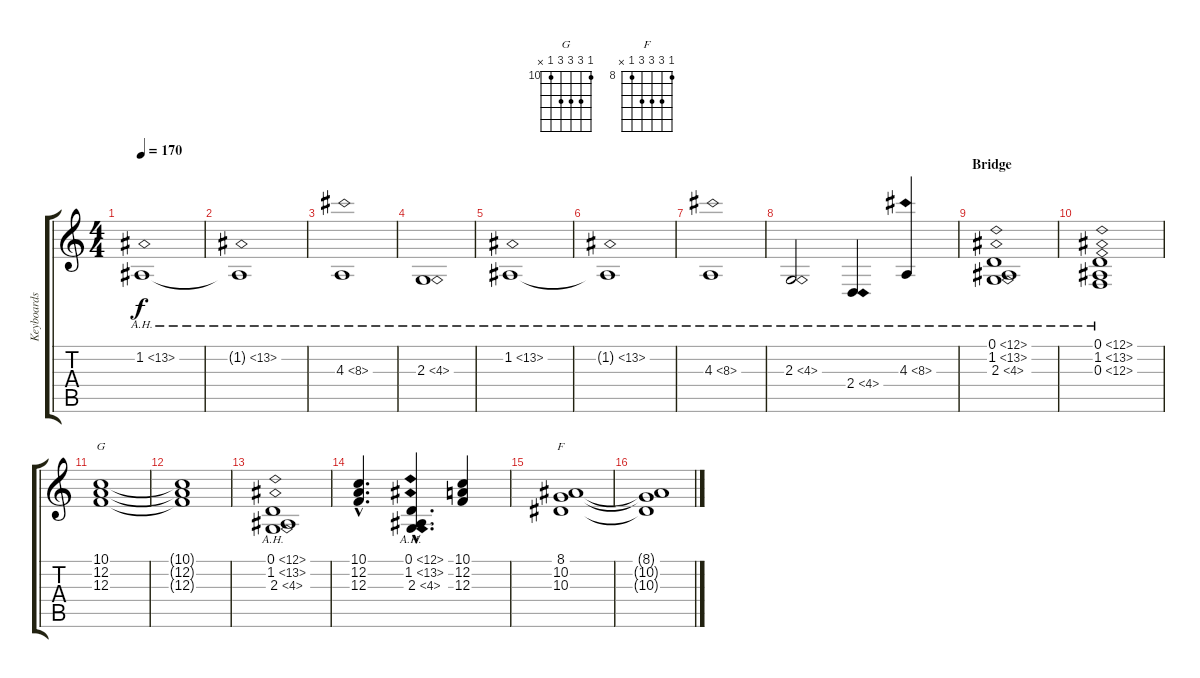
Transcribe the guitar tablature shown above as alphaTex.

\track ("Keyboards" "Keyboards") {instrument stringensemble1}
\staff {score tabs}
\tuning (D4 A3 F3 C3 G2 D2) {hide}
\chord ("G" 10 12 12 12 10 x) {firstfret 10}
\chord ("F" 8 10 10 10 8 x) {firstfret 8}
\ts (4 4)
\tempo 170
\clef g2
\ks c
1.2{ah 12}.1{dy f volume 9} |
1.2{ah 12 t}.1 |
4.3{ah 4}.1 |
2.3{ah 2}.1 |
1.2{ah 12}.1{volume 9} |
1.2{ah 12 t}.1 |
4.3{ah 4}.1 |
2.3{ah 2}.2 2.4{ah 2}.4 4.3{ah 4}.4 |
\section ("" "Bridge")
(0.1{ah 12} 1.2{ah 12} 2.3{ah 2}).1{volume 12 instrument harpsichord} |
(0.1{ah 12} 1.2{ah 12} 0.3{ah 12}).1 |
(10.1 12.2 12.3).1{ch "G"} |
(10.1{t} 12.2{t} 12.3{t}).1 |
(0.1{ah 12} 1.2{ah 12} 2.3{ah 2}).1 |
(10.1{hac} 12.2{hac} 12.3{hac}).4{d} (0.1{ah 12 hac} 1.2{ah 12 hac} 2.3{ah 2 hac}).4{d} (10.1 12.2 12.3).4 |
(8.1 10.2 10.3).1{ch "F"} |
(8.1{t} 10.2{t} 10.3{t}).1
